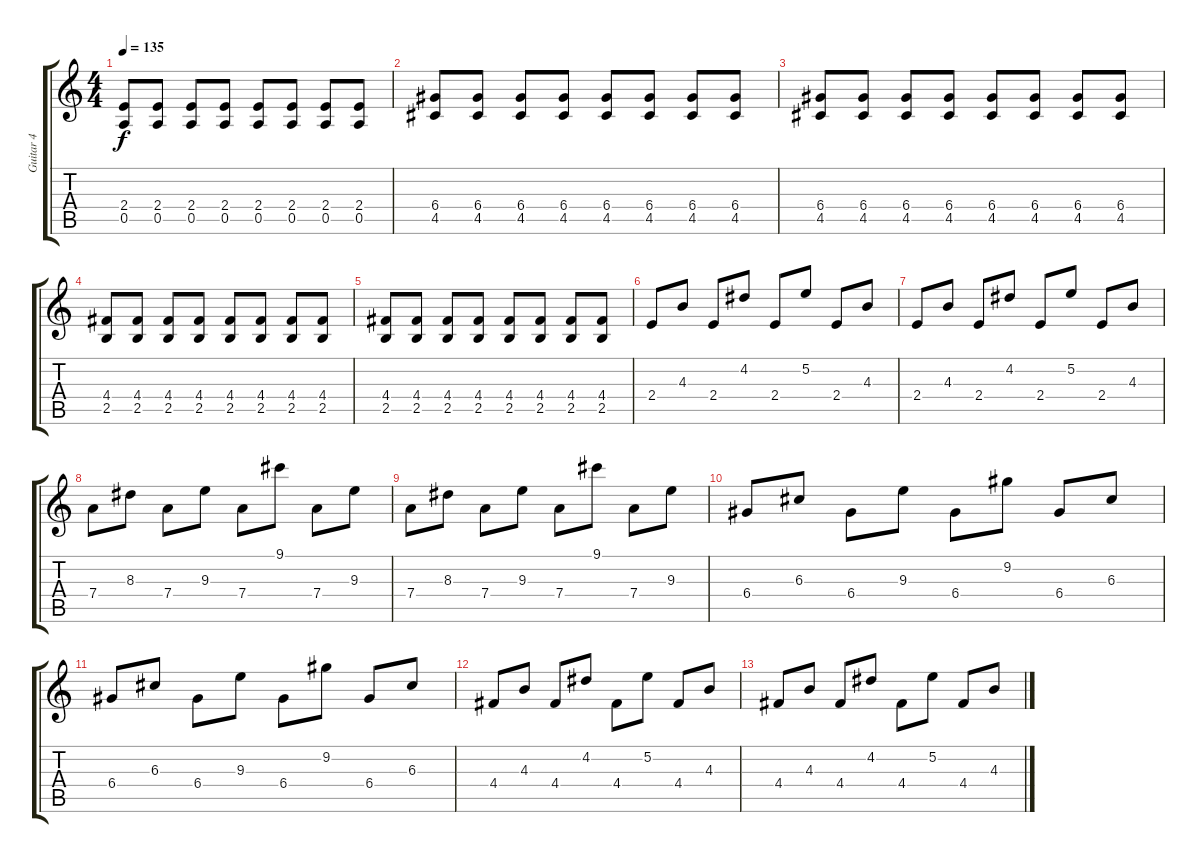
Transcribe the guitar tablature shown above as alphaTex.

\track ("Guitar 4" "Guitar 4") {instrument electricguitarclean}
\staff {score tabs}
\tuning (E4 B3 G3 D3 A2 D2) {hide}
\ts (4 4)
\tempo 135
\clef g2
\ks c
(2.4 0.5).8{dy f} (2.4 0.5).8 (2.4 0.5).8 (2.4 0.5).8 (2.4 0.5).8 (2.4 0.5).8 (2.4 0.5).8 (2.4 0.5).8 |
(6.4 4.5).8 (6.4 4.5).8 (6.4 4.5).8 (6.4 4.5).8 (6.4 4.5).8 (6.4 4.5).8 (6.4 4.5).8 (6.4 4.5).8 |
(6.4 4.5).8 (6.4 4.5).8 (6.4 4.5).8 (6.4 4.5).8 (6.4 4.5).8 (6.4 4.5).8 (6.4 4.5).8 (6.4 4.5).8 |
(4.4 2.5).8 (4.4 2.5).8 (4.4 2.5).8 (4.4 2.5).8 (4.4 2.5).8 (4.4 2.5).8 (4.4 2.5).8 (4.4 2.5).8 |
(4.4 2.5).8 (4.4 2.5).8 (4.4 2.5).8 (4.4 2.5).8 (4.4 2.5).8 (4.4 2.5).8 (4.4 2.5).8 (4.4 2.5).8 |
2.4.8 4.3.8 2.4.8 4.2.8 2.4.8 5.2.8 2.4.8 4.3.8 |
2.4.8 4.3.8 2.4.8 4.2.8 2.4.8 5.2.8 2.4.8 4.3.8 |
7.4.8 8.3.8 7.4.8 9.3.8 7.4.8 9.1.8 7.4.8 9.3.8 |
7.4.8 8.3.8 7.4.8 9.3.8 7.4.8 9.1.8 7.4.8 9.3.8 |
6.4.8 6.3.8 6.4.8 9.3.8 6.4.8 9.2.8 6.4.8 6.3.8 |
6.4.8 6.3.8 6.4.8 9.3.8 6.4.8 9.2.8 6.4.8 6.3.8 |
4.4.8 4.3.8 4.4.8 4.2.8 4.4.8 5.2.8 4.4.8 4.3.8 |
4.4.8 4.3.8 4.4.8 4.2.8 4.4.8 5.2.8 4.4.8 4.3.8
